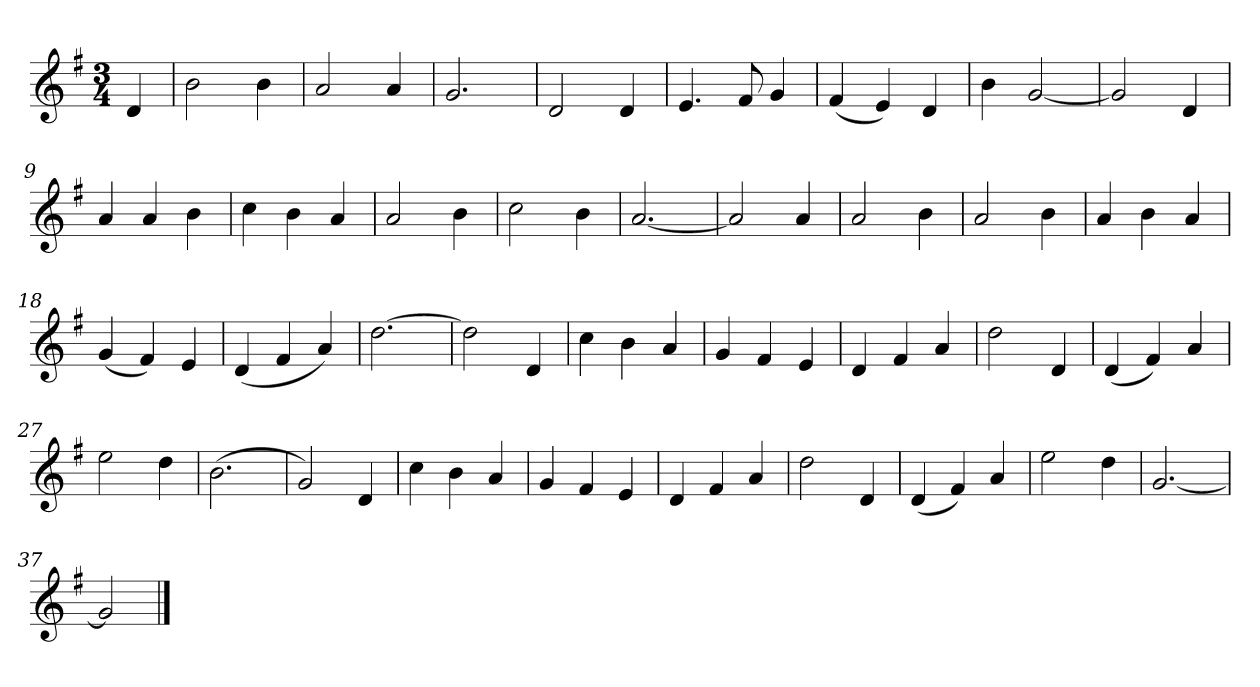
**kern
*part1
*staff1
*k[f#]
*M3/4
*MM120
=
4d
=1
2b
4b
=2
2a
4a
=3
2.g
=4
2d
4d
=5
4.e
8f#
4g
=6
(4f#
4e)
4d
=7
4b
[2g
=8
2g]
4d
=9
4a
4a
4b
=10
4cc
4b
4a
=11
2a
4b
=12
2cc
4b
=13
[2.a
=14
2a]
4a
=15
2a
4b
=16
2a
4b
=17
4a
4b
4a
=18
(4g
4f#)
4e
=19
(4d
4f#
4a)
=20
[2.dd
=21
2dd]
4d
=22
4cc
4b
4a
=23
4g
4f#
4e
=24
4d
4f#
4a
=25
2dd
4d
=26
(4d
4f#)
4a
=27
2ee
4dd
=28
(2.b
=29
2g)
4d
=30
4cc
4b
4a
=31
4g
4f#
4e
=32
4d
4f#
4a
=33
2dd
4d
=34
(4d
4f#)
4a
=35
2ee
4dd
=36
[2.g
=37
2g]
==
*-
